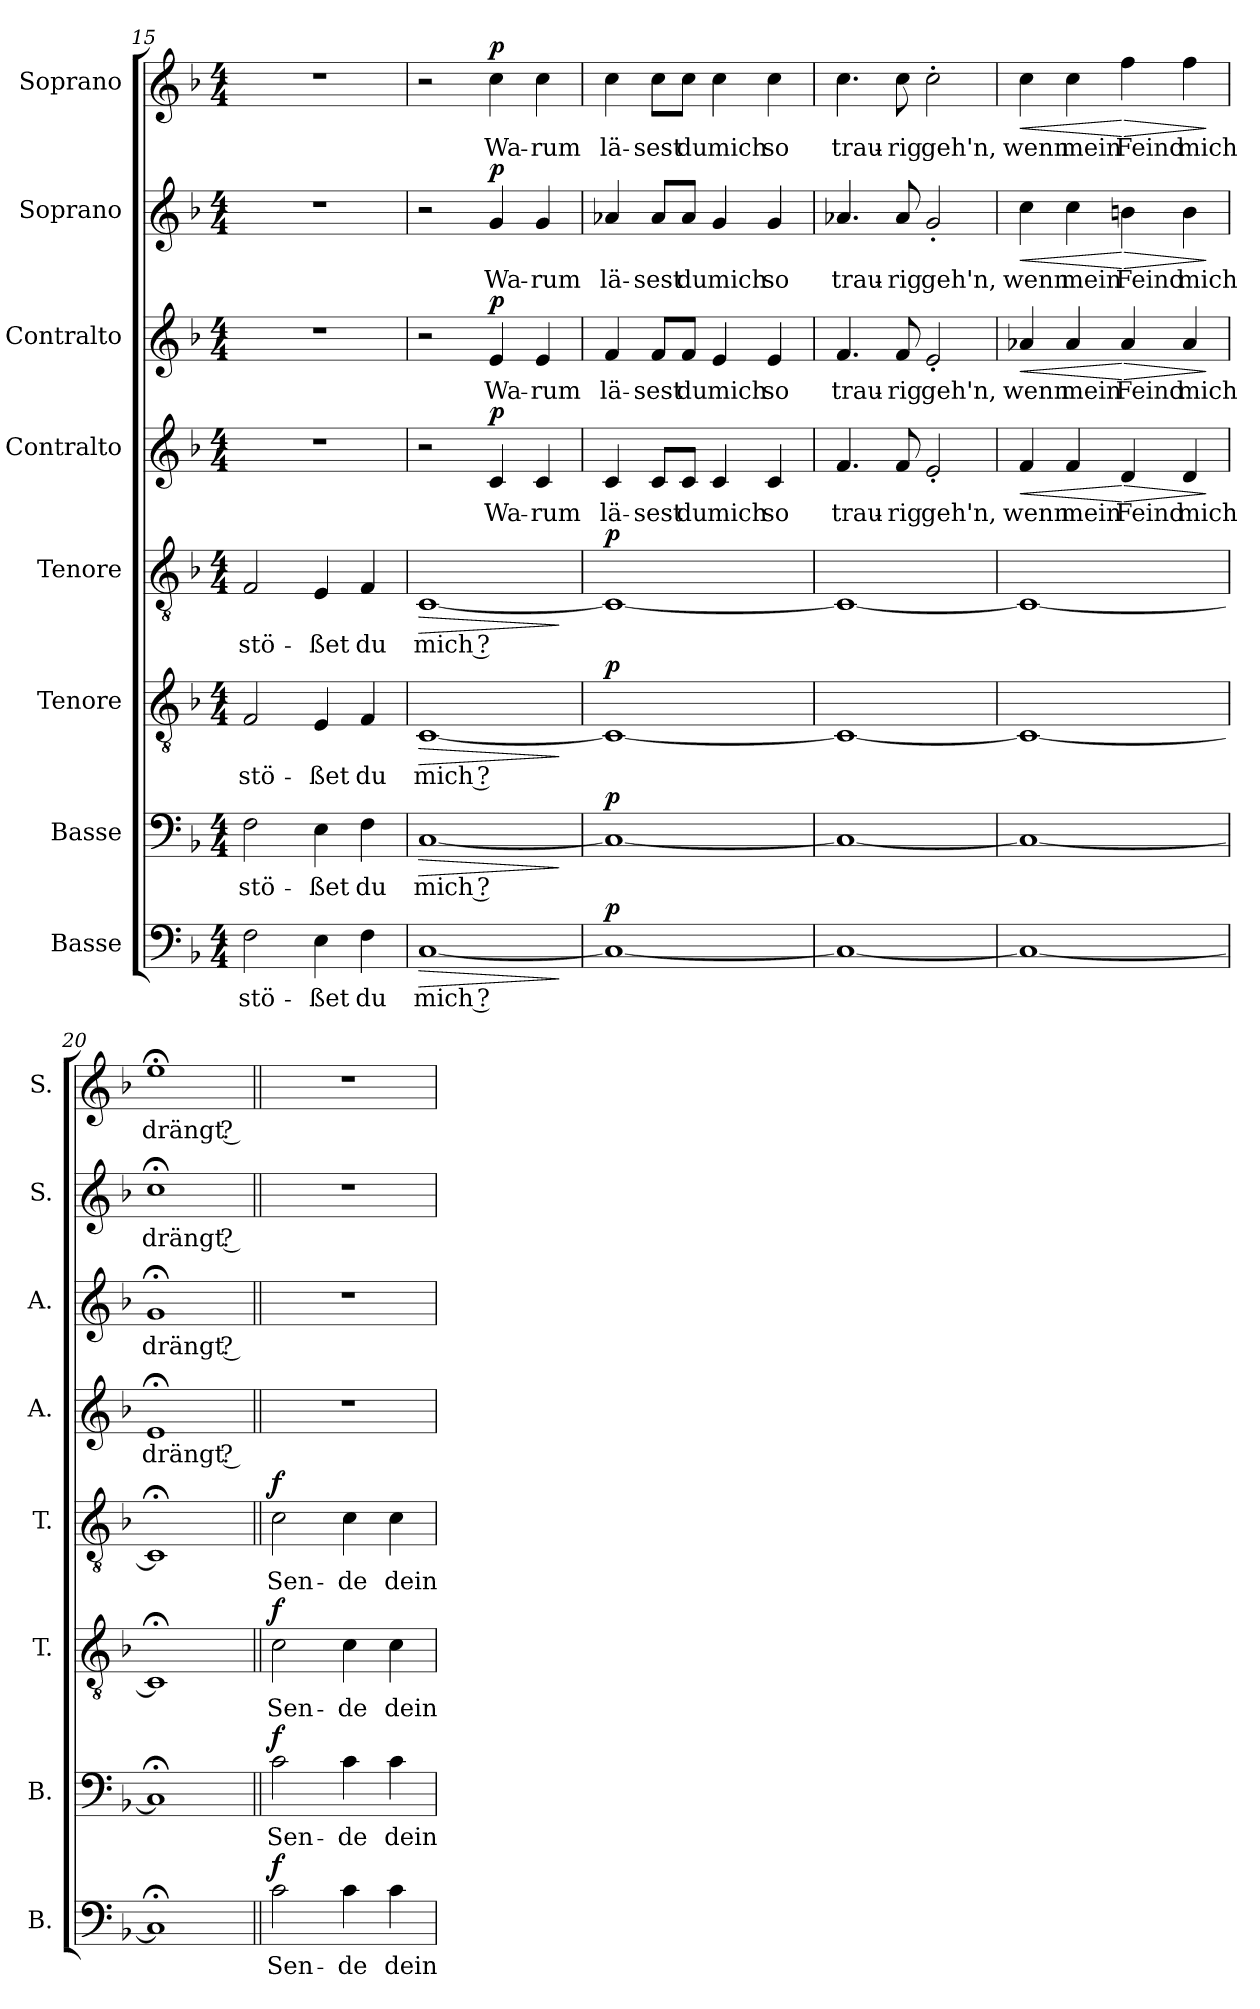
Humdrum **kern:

**kern	**text	**dynam	**kern	**text	**dynam	**kern	**text	**dynam	**kern	**text	**dynam	**kern	**text	**dynam	**kern	**text	**dynam	**kern	**text	**dynam	**kern	**text	**dynam
*part8	*part8	*part8	*part7	*part7	*part7	*part6	*part6	*part6	*part5	*part5	*part5	*part4	*part4	*part4	*part3	*part3	*part3	*part2	*part2	*part2	*part1	*part1	*part1
*staff8	*staff8	*staff8	*staff7	*staff7	*staff7	*staff6	*staff6	*staff6	*staff5	*staff5	*staff5	*staff4	*staff4	*staff4	*staff3	*staff3	*staff3	*staff2	*staff2	*staff2	*staff1	*staff1	*staff1
*I"Basse	*	*	*I"Basse	*	*	*I"Tenore	*	*	*I"Tenore	*	*	*I"Contralto	*	*	*I"Contralto	*	*	*I"Soprano	*	*	*I"Soprano	*	*
*I'B.	*	*	*I'B.	*	*	*I'T.	*	*	*I'T.	*	*	*I'A.	*	*	*I'A.	*	*	*I'S.	*	*	*I'S.	*	*
*clefF4	*	*	*clefF4	*	*	*clefGv2	*	*	*clefGv2	*	*	*clefG2	*	*	*clefG2	*	*	*clefG2	*	*	*clefG2	*	*
*k[b-]	*	*	*k[b-]	*	*	*k[b-]	*	*	*k[b-]	*	*	*k[b-]	*	*	*k[b-]	*	*	*k[b-]	*	*	*k[b-]	*	*
*M4/4	*	*	*M4/4	*	*	*M4/4	*	*	*M4/4	*	*	*M4/4	*	*	*M4/4	*	*	*M4/4	*	*	*M4/4	*	*
=15	=15	=15	=15	=15	=15	=15	=15	=15	=15	=15	=15	=15	=15	=15	=15	=15	=15	=15	=15	=15	=15	=15	=15
!	!LO:LY:b	!	!	!LO:LY:b	!	!	!LO:LY:b	!	!	!LO:LY:b	!	!	!	!	!	!	!	!	!	!	!	!	!
2F\	-stö-	.	2F\	-stö-	.	2F/	-stö-	.	2F/	-stö-	.	1r	.	.	1r	.	.	1r	.	.	1r	.	.
!	!LO:LY:b	!	!	!LO:LY:b	!	!	!LO:LY:b	!	!	!LO:LY:b	!	!	!	!	!	!	!	!	!	!	!	!	!
4E\	-ßet	.	4E\	-ßet	.	4E/	-ßet	.	4E/	-ßet	.	.	.	.	.	.	.	.	.	.	.	.	.
!	!LO:LY:b	!	!	!LO:LY:b	!	!	!LO:LY:b	!	!	!LO:LY:b	!	!	!	!	!	!	!	!	!	!	!	!	!
4F\	du	.	4F\	du	.	4F/	du	.	4F/	du	.	.	.	.	.	.	.	.	.	.	.	.	.
=16	=16	=16	=16	=16	=16	=16	=16	=16	=16	=16	=16	=16	=16	=16	=16	=16	=16	=16	=16	=16	=16	=16	=16
!	!LO:LY:b	!LO:HP:b	!	!LO:LY:b	!LO:HP:b	!	!LO:LY:b	!LO:HP:b	!	!LO:LY:b	!LO:HP:b	!	!	!	!	!	!	!	!	!	!	!	!
[1C	mich ?	>	[1C	mich ?	>	[1C	mich ?	>	[1C	mich ?	>	2r	.	.	2r	.	.	2r	.	.	2r	.	.
!	!	!	!	!	!	!	!	!	!	!	!	!	!LO:LY:b	!LO:DY:a	!	!LO:LY:b	!LO:DY:a	!	!LO:LY:b	!LO:DY:a	!	!LO:LY:b	!LO:DY:a
.	.	.	.	.	.	.	.	.	.	.	.	4c/	Wa-	p	4e/	Wa-	p	4g/	Wa-	p	4cc\	Wa-	p
!	!	!	!	!	!	!	!	!	!	!	!	!	!LO:LY:b	!	!	!LO:LY:b	!	!	!LO:LY:b	!	!	!LO:LY:b	!
.	.	.	.	.	.	.	.	.	.	.	.	4c/	-rum	.	4e/	-rum	.	4g/	-rum	.	4cc\	-rum	.
.	.	]	.	.	]	.	.	]	.	.	]	.	.	.	.	.	.	.	.	.	.	.	.
=17	=17	=17	=17	=17	=17	=17	=17	=17	=17	=17	=17	=17	=17	=17	=17	=17	=17	=17	=17	=17	=17	=17	=17
!	!	!LO:DY:a	!	!	!LO:DY:a	!	!	!LO:DY:a	!	!	!LO:DY:a	!	!LO:LY:b	!	!	!LO:LY:b	!	!	!LO:LY:b	!	!	!LO:LY:b	!
1C_	.	p	1C_	.	p	1C_	.	p	1C_	.	p	4c/	lä-	.	4f/	lä-	.	4a-X/	lä-	.	4cc\	lä-	.
!	!	!	!	!	!	!	!	!	!	!	!	!	!LO:LY:b	!	!	!LO:LY:b	!	!	!LO:LY:b	!	!	!LO:LY:b	!
.	.	.	.	.	.	.	.	.	.	.	.	8c/L	-sest	.	8f/L	-sest	.	8a-/L	-sest	.	8cc\L	-sest	.
!	!	!	!	!	!	!	!	!	!	!	!	!	!LO:LY:b	!	!	!LO:LY:b	!	!	!LO:LY:b	!	!	!LO:LY:b	!
.	.	.	.	.	.	.	.	.	.	.	.	8c/J	du	.	8f/J	du	.	8a-/J	du	.	8cc\J	du	.
!	!	!	!	!	!	!	!	!	!	!	!	!	!LO:LY:b	!	!	!LO:LY:b	!	!	!LO:LY:b	!	!	!LO:LY:b	!
.	.	.	.	.	.	.	.	.	.	.	.	4c/	mich	.	4e/	mich	.	4g/	mich	.	4cc\	mich	.
!	!	!	!	!	!	!	!	!	!	!	!	!	!LO:LY:b	!	!	!LO:LY:b	!	!	!LO:LY:b	!	!	!LO:LY:b	!
.	.	.	.	.	.	.	.	.	.	.	.	4c/	so	.	4e/	so	.	4g/	so	.	4cc\	so	.
=18	=18	=18	=18	=18	=18	=18	=18	=18	=18	=18	=18	=18	=18	=18	=18	=18	=18	=18	=18	=18	=18	=18	=18
!	!	!	!	!	!	!	!	!	!	!	!	!	!LO:LY:b	!	!	!LO:LY:b	!	!	!LO:LY:b	!	!	!LO:LY:b	!
1C_	.	.	1C_	.	.	1C_	.	.	1C_	.	.	4.f/	trau-	.	4.f/	trau-	.	4.a-X/	trau-	.	4.cc\	trau-	.
!	!	!	!	!	!	!	!	!	!	!	!	!	!LO:LY:b	!	!	!LO:LY:b	!	!	!LO:LY:b	!	!	!LO:LY:b	!
.	.	.	.	.	.	.	.	.	.	.	.	8f/	-rig	.	8f/	-rig	.	8a-/	-rig	.	8cc\	-rig	.
!	!	!	!	!	!	!	!	!	!	!	!	!	!LO:LY:b	!	!	!LO:LY:b	!	!	!LO:LY:b	!	!	!LO:LY:b	!
.	.	.	.	.	.	.	.	.	.	.	.	2e'/	geh'n,	.	2e'/	geh'n,	.	2g'/	geh'n,	.	2cc'\	geh'n,	.
!!LO:LB:g=z
=19	=19	=19	=19	=19	=19	=19	=19	=19	=19	=19	=19	=19	=19	=19	=19	=19	=19	=19	=19	=19	=19	=19	=19
!	!	!	!	!	!	!	!	!	!	!	!	!	!LO:LY:b	!LO:HP:b	!	!LO:LY:b	!LO:HP:b	!	!LO:LY:b	!LO:HP:b	!	!LO:LY:b	!LO:HP:b
1C_	.	.	1C_	.	.	1C_	.	.	1C_	.	.	4f/	wenn	<	4a-X/	wenn	<	4cc\	wenn	<	4cc\	wenn	<
!	!	!	!	!	!	!	!	!	!	!	!	!	!LO:LY:b	!	!	!LO:LY:b	!	!	!LO:LY:b	!	!	!LO:LY:b	!
.	.	.	.	.	.	.	.	.	.	.	.	4f/	mein	.	4a-/	mein	.	4cc\	mein	.	4cc\	mein	.
!	!	!	!	!	!	!	!	!	!	!	!	!	!LO:LY:b	!LO:HP:n=1:b	!	!LO:LY:b	!LO:HP:n=1:b	!	!LO:LY:b	!LO:HP:n=1:b	!	!LO:LY:b	!LO:HP:n=1:b
.	.	.	.	.	.	.	.	.	.	.	.	4d/	Feind	[ >	4a-/	Feind	[ >	4bn\	Feind	[ >	4ff\	Feind	[ >
!	!	!	!	!	!	!	!	!	!	!	!	!	!LO:LY:b	!	!	!LO:LY:b	!	!	!LO:LY:b	!	!	!LO:LY:b	!
.	.	.	.	.	.	.	.	.	.	.	.	4d/	mich	.	4a-/	mich	.	4b\	mich	.	4ff\	mich	.
.	.	.	.	.	.	.	.	.	.	.	.	.	.	]	.	.	]	.	.	]	.	.	]
=20	=20	=20	=20	=20	=20	=20	=20	=20	=20	=20	=20	=20	=20	=20	=20	=20	=20	=20	=20	=20	=20	=20	=20
*	*	*	*	*	*	*	*	*	*	*	*	*	*	*	*	*	*	*	*	*	*MM80	*	*
!	!	!	!	!	!	!	!	!	!	!	!	!	!LO:LY:b	!	!	!LO:LY:b	!	!	!LO:LY:b	!	!	!LO:LY:b	!
1C;<]	.	.	1C;<]	.	.	1C;<]	.	.	1C;<]	.	.	1e;<	drängt ?	.	1g;<	drängt ?	.	1cc;<	drängt ?	.	1ee;<	drängt ?	.
=21||	=21||	=21||	=21||	=21||	=21||	=21||	=21||	=21||	=21||	=21||	=21||	=21||	=21||	=21||	=21||	=21||	=21||	=21||	=21||	=21||	=21||	=21||	=21||
*	*	*	*	*	*	*	*	*	*	*	*	*	*	*	*	*	*	*	*	*	*MM96	*	*
!	!LO:LY:b	!LO:DY:a	!	!LO:LY:b	!LO:DY:a	!	!LO:LY:b	!LO:DY:a	!	!LO:LY:b	!LO:DY:a	!	!	!	!	!	!	!	!	!	!	!	!
2c\	Sen-	f	2c\	Sen-	f	2c\	Sen-	f	2c\	Sen-	f	1r	.	.	1r	.	.	1r	.	.	1r	.	.
!	!LO:LY:b	!	!	!LO:LY:b	!	!	!LO:LY:b	!	!	!LO:LY:b	!	!	!	!	!	!	!	!	!	!	!	!	!
4c\	-de	.	4c\	-de	.	4c\	-de	.	4c\	-de	.	.	.	.	.	.	.	.	.	.	.	.	.
!	!LO:LY:b	!	!	!LO:LY:b	!	!	!LO:LY:b	!	!	!LO:LY:b	!	!	!	!	!	!	!	!	!	!	!	!	!
4c\	dein	.	4c\	dein	.	4c\	dein	.	4c\	dein	.	.	.	.	.	.	.	.	.	.	.	.	.
=	=	=	=	=	=	=	=	=	=	=	=	=	=	=	=	=	=	=	=	=	=	=	=
*-	*-	*-	*-	*-	*-	*-	*-	*-	*-	*-	*-	*-	*-	*-	*-	*-	*-	*-	*-	*-	*-	*-	*-
